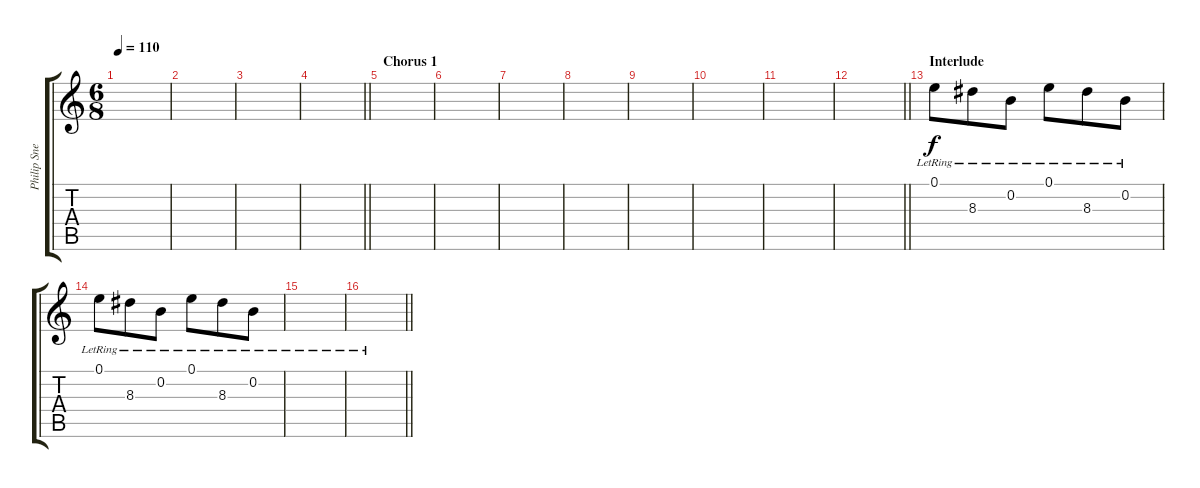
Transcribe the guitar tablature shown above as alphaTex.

\track ("Philip Sneed | Gtr. 2" "Philip Sne") {instrument acousticguitarnylon}
\staff {score tabs}
\tuning (E4 B3 G3 D3 A2 E2) {hide}
\ts (6 8)
\tempo 110
\clef g2
\ks c
|
|
|
\barLineRight lightlight
|
\section ("" "Chorus 1")
|
|
|
|
|
|
|
\barLineRight lightlight
|
\section ("" "Interlude")
0.1{lr}.8 8.3{lr}.8 0.2{lr}.8 0.1{lr}.8 8.3{lr}.8 0.2{lr}.8 |
0.1{lr}.8 8.3{lr}.8 0.2{lr}.8 0.1{lr}.8 8.3{lr}.8 0.2{lr}.8 |
|
\barLineRight lightlight
